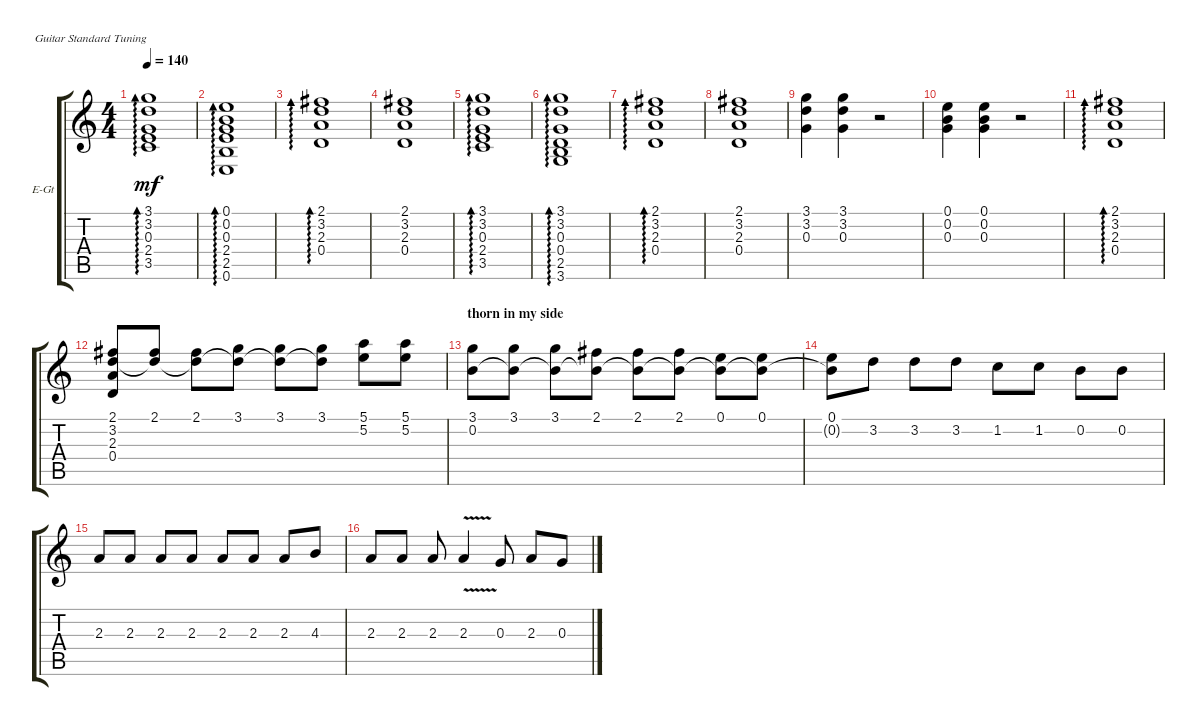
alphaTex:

\defaultSystemsLayout 4
\bracketExtendMode groupsimilarinstruments
\firstSystemTrackNameOrientation horizontal
\otherSystemsTrackNameOrientation horizontal
\track ("Electric Guitar" "E-Gt") {instrument distortionguitar}
\staff {score tabs}
\tuning (E4 B3 G3 D3 A2 E2)
\ts (4 4)
\tempo 140
\clef g2
\ks c
(0.3 3.2 3.1 2.4 3.5).1{ad 0 dy mf} |
(0.3 0.2 0.1 2.4 2.5 0.6).1{ad 0} |
(0.4 2.3 3.2 2.1).1{ad 0} |
(2.1 3.2 2.3 0.4).1 |
(0.3 3.2 3.1 2.4 3.5).1{ad 0} |
(0.3 3.2 3.1 0.4 2.5 3.6).1{ad 0} |
(0.4 2.3 3.2 2.1).1{ad 0} |
(2.1 3.2 2.3 0.4).1 |
(0.3 3.2 3.1).4 (3.1 3.2 0.3).4 r.2 |
(0.3 0.2 0.1).4 (0.1 0.2 0.3).4 r.2 |
(0.4 2.3 3.2 2.1).1{ad 0} |
(2.1 3.2 2.3 0.4).8 (2.1 3.2{t}).8 (2.1 3.2{t}).8 (3.1 3.2{t}).8 (3.1 3.2{t}).8 (3.1 3.2{t}).8 (5.1 5.2).8 (5.1 5.2).8 |
\section ("" "thorn in my side")
(3.1 0.2).8 (3.1 0.2{t}).8 (3.1 0.2{t}).8 (2.1 0.2{t}).8 (2.1 0.2{t}).8 (2.1 0.2{t}).8 (0.1 0.2{t}).8 (0.1 0.2{t}).8 |
(0.1 0.2{t}).8 3.2.8 3.2.8 3.2.8 1.2.8 1.2.8 0.2.8 0.2.8 |
2.3.8 2.3.8 2.3.8 2.3.8 2.3.8 2.3.8 2.3.8 4.3.8 |
2.3.8 2.3.8 2.3.8 2.3{v}.4 0.3.8 2.3.8 0.3.8
